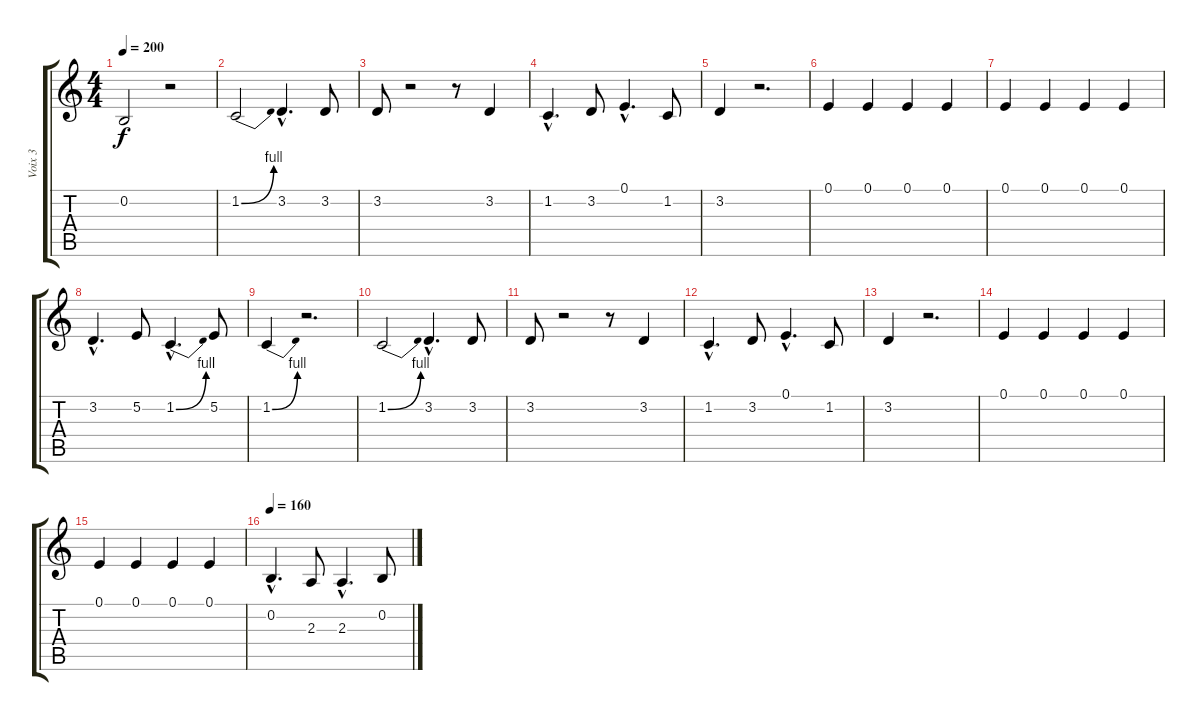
\track ("Voix 3" "Voix 3") {instrument tenorsax}
\staff {score tabs}
\tuning (E4 B3 G3 D3 A2 E2) {hide}
\ts (4 4)
\tempo 200
\clef g2
\ks c
0.2.2{dy f} r.2 |
1.2{be (bend 0 0 60 4)}.2{balance 13} 3.2{hac}.4{d} 3.2.8 |
3.2.8 r.2 r.8 3.2.4 |
1.2{hac}.4{d} 3.2.8 0.1{hac}.4{d} 1.2.8 |
3.2.4 r.2{d} |
0.1.4 0.1.4 0.1.4 0.1.4 |
0.1.4 0.1.4 0.1.4 0.1.4 |
3.2{hac}.4{d} 5.2.8 1.2{be (bend 0 0 60 4) hac}.4{d} 5.2.8 |
1.2{be (bend 0 0 60 4)}.4 r.2{d} |
1.2{be (bend 0 0 60 4)}.2 3.2{hac}.4{d} 3.2.8 |
3.2.8 r.2 r.8 3.2.4 |
1.2{hac}.4{d} 3.2.8 0.1{hac}.4{d} 1.2.8 |
3.2.4 r.2{d} |
0.1.4 0.1.4 0.1.4 0.1.4 |
0.1.4 0.1.4 0.1.4 0.1.4 |
\tempo 160
0.2{hac}.4{d} 2.3.8 2.3{hac}.4{d} 0.2.8
